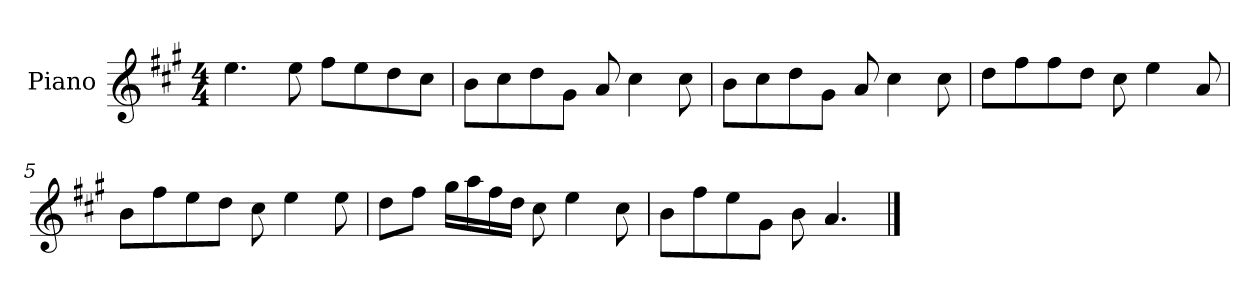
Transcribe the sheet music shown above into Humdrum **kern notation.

**kern
*part1
*staff1
*I"Piano
*I'P-no
*clefG2
*k[f#c#g#]
*M4/4
*MM90
=1
4.ee\
8ee\
8ff#\L
8ee\
8dd\
8cc#\J
=2
8b\L
8cc#\
8dd\
8g#\J
8a/
4cc#\
8cc#\
=3
8b\L
8cc#\
8dd\
8g#\J
8a/
4cc#\
8cc#\
=4
8dd\L
8ff#\
8ff#\
8dd\J
8cc#\
4ee\
8a/
=5
8b\L
8ff#\
8ee\
8dd\J
8cc#\
4ee\
8ee\
!!LO:LB:g=z
=6
8dd\L
8ff#\J
16gg#\LL
16aa\
16ff#\
16dd\JJ
8cc#\
4ee\
8cc#\
=7
8b\L
8ff#\
8ee\
8g#\J
8b\
4.a/
==
*-
